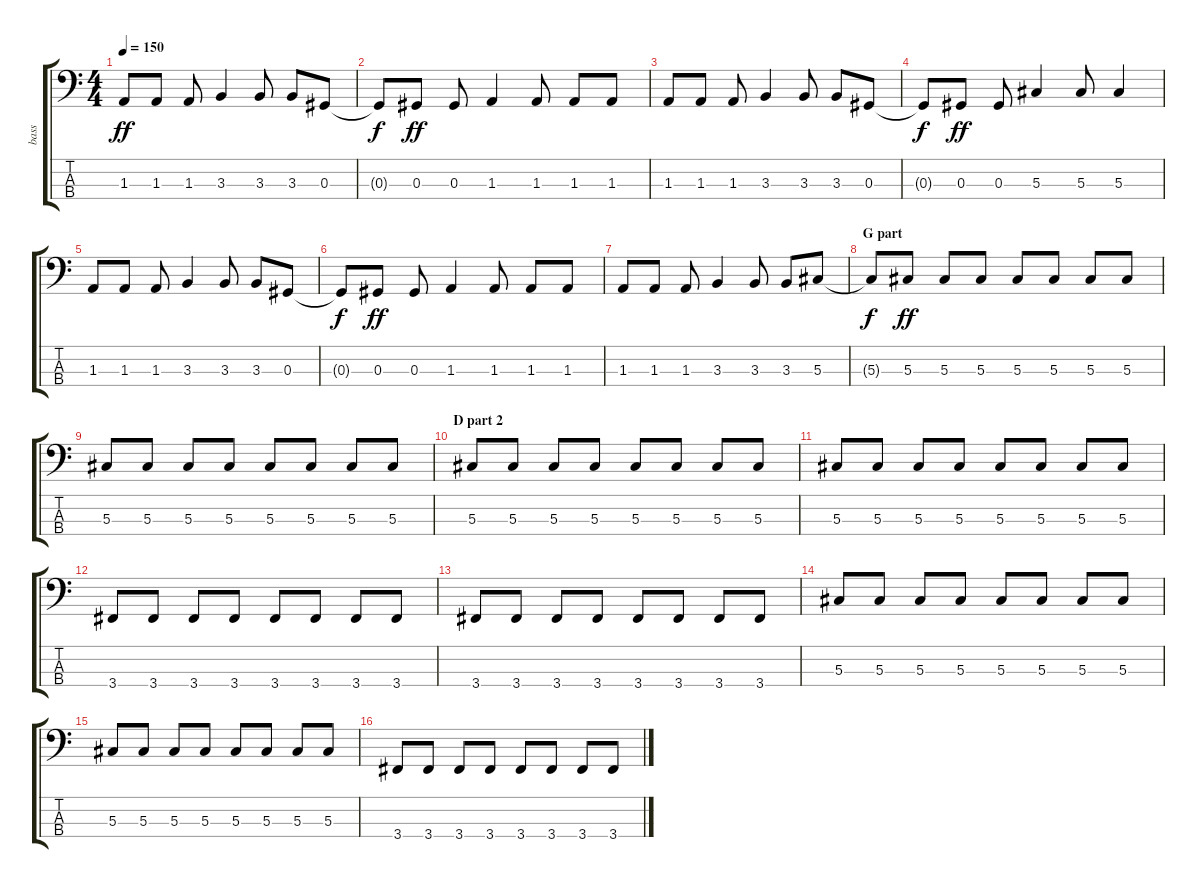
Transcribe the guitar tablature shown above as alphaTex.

\track ("bass" "bass") {instrument electricbasspick}
\staff {score tabs}
\tuning (Gb2 Db2 Ab1 Eb1) {hide}
\ts (4 4)
\tempo 150
\clef f4
\ks c
1.3.8{dy ff} 1.3.8 1.3.8 3.3.4 3.3.8 3.3.8 0.3.8 |
0.3{t}.8{dy f} 0.3.8{dy ff} 0.3.8 1.3.4 1.3.8 1.3.8 1.3.8 |
1.3.8 1.3.8 1.3.8 3.3.4 3.3.8 3.3.8 0.3.8 |
0.3{t}.8{dy f} 0.3.8{dy ff} 0.3.8 5.3.4 5.3.8 5.3.4 |
1.3.8 1.3.8 1.3.8 3.3.4 3.3.8 3.3.8 0.3.8 |
0.3{t}.8{dy f} 0.3.8{dy ff} 0.3.8 1.3.4 1.3.8 1.3.8 1.3.8 |
1.3.8 1.3.8 1.3.8 3.3.4 3.3.8 3.3.8 5.3.8 |
\section ("" "G part")
5.3{t}.8{dy f} 5.3.8{dy ff} 5.3.8 5.3.8 5.3.8 5.3.8 5.3.8 5.3.8 |
5.3.8 5.3.8 5.3.8 5.3.8 5.3.8 5.3.8 5.3.8 5.3.8 |
\section ("" "D part 2")
5.3.8 5.3.8 5.3.8 5.3.8 5.3.8 5.3.8 5.3.8 5.3.8 |
5.3.8 5.3.8 5.3.8 5.3.8 5.3.8 5.3.8 5.3.8 5.3.8 |
3.4.8 3.4.8 3.4.8 3.4.8 3.4.8 3.4.8 3.4.8 3.4.8 |
3.4.8 3.4.8 3.4.8 3.4.8 3.4.8 3.4.8 3.4.8 3.4.8 |
5.3.8 5.3.8 5.3.8 5.3.8 5.3.8 5.3.8 5.3.8 5.3.8 |
5.3.8 5.3.8 5.3.8 5.3.8 5.3.8 5.3.8 5.3.8 5.3.8 |
3.4.8 3.4.8 3.4.8 3.4.8 3.4.8 3.4.8 3.4.8 3.4.8
